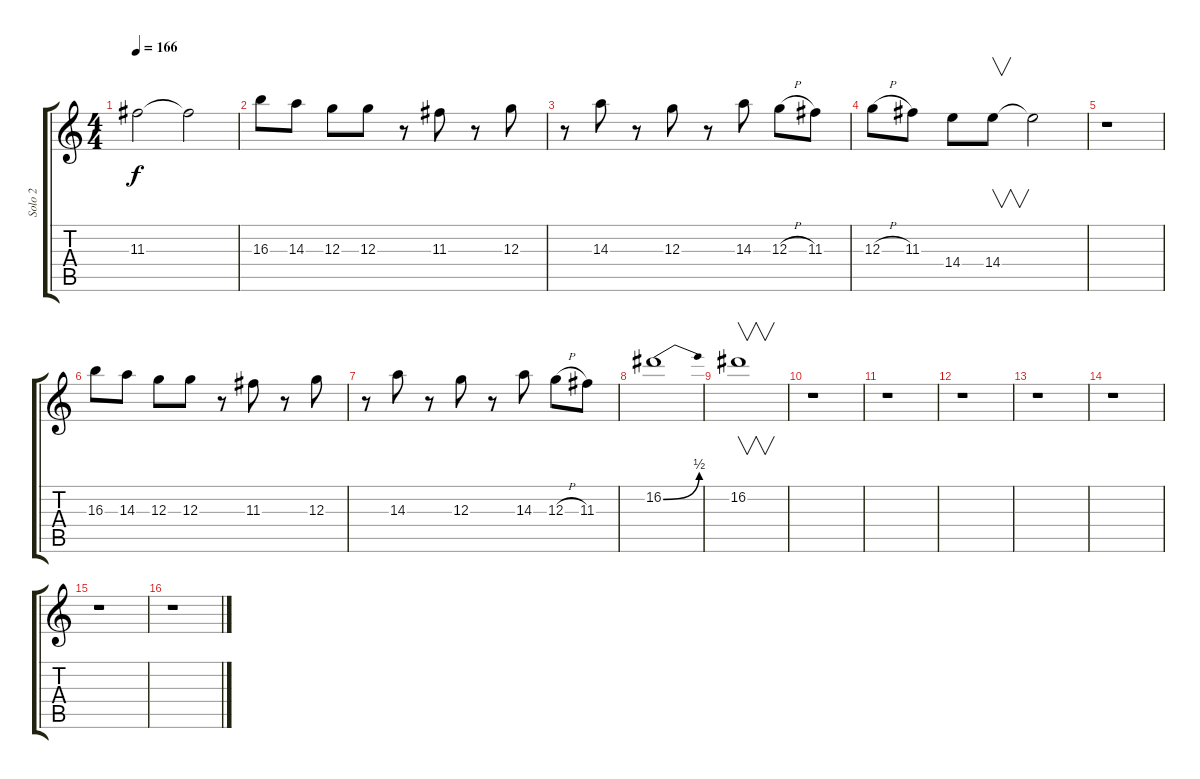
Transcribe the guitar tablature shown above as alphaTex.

\track ("Solo 2" "Solo 2") {instrument distortionguitar}
\staff {score tabs}
\tuning (E4 B3 G3 D3 A2 E2) {hide}
\ts (4 4)
\tempo 166
\clef g2
\ks c
11.3.2{dy f} 11.3{t}.2 |
16.3.8 14.3.8 12.3.8 12.3.8 r.8 11.3.8 r.8 12.3.8 |
r.8 14.3.8 r.8 12.3.8 r.8 14.3.8 12.3{h}.8 11.3.8 |
12.3{h}.8 11.3.8 14.4.8 14.4.8{v} 14.4{t}.2 |
r.1 |
16.3.8 14.3.8 12.3.8 12.3.8 r.8 11.3.8 r.8 12.3.8 |
r.8 14.3.8 r.8 12.3.8 r.8 14.3.8 12.3{h}.8 11.3.8 |
16.2{be (bend 0 0 60 2)}.1 |
16.2.1{v} |
r.1 |
r.1 |
r.1 |
r.1 |
r.1 |
r.1 |
r.1
